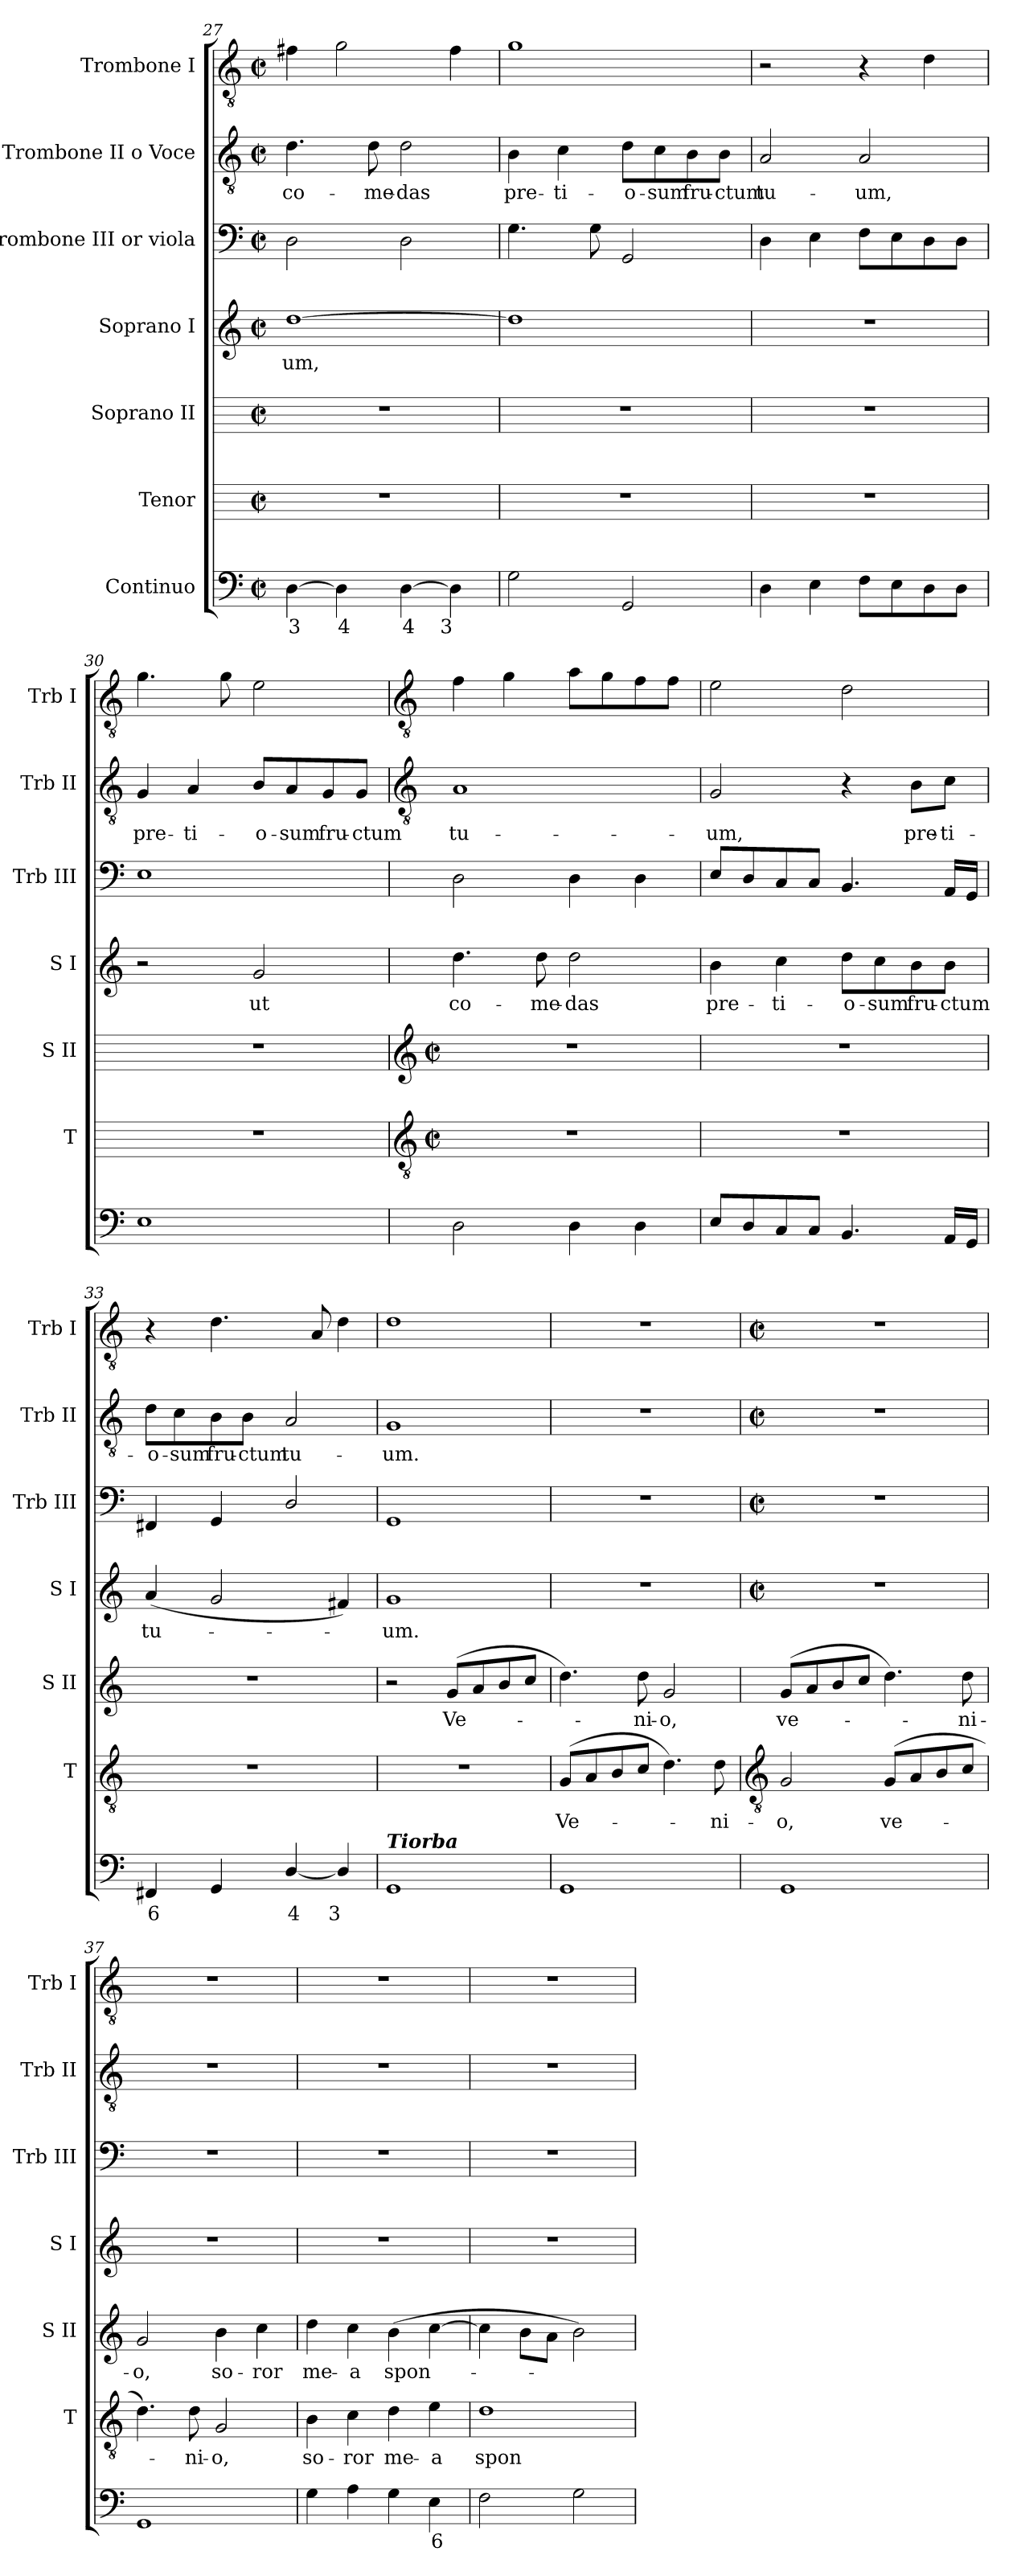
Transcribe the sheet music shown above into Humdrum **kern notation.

**kern	**text	**kern	**text	**kern	**text	**kern	**text	**kern	**kern	**text	**kern
*part7	*part7	*part6	*part6	*part5	*part5	*part4	*part4	*part3	*part2	*part2	*part1
*staff7	*staff7	*staff6	*staff6	*staff5	*staff5	*staff4	*staff4	*staff3	*staff2	*staff2	*staff1
*I"Continuo	*	*I"Tenor	*	*I"Soprano II	*	*I"Soprano I	*	*I"Trombone III or viola	*I"Trombone II o Voce	*	*I"Trombone I
*	*	*I'T	*	*I'S II	*	*I'S I	*	*I'Trb III	*I'Trb II	*	*I'Trb I
*clefF4	*	*	*	*	*	*clefG2	*	*clefF4	*clefGv2	*	*clefGv2
*k[]	*	*	*	*	*	*k[]	*	*k[]	*k[]	*	*k[]
*C:	*	*	*	*	*	*C:	*	*C:	*C:	*	*C:
*M2/2	*	*M2/2	*	*M2/2	*	*M2/2	*	*M2/2	*M2/2	*	*M2/2
*met(c|)	*	*met(c|)	*	*met(c|)	*	*met(c|)	*	*met(c|)	*met(c|)	*	*met(c|)
=27	=27	=27	=27	=27	=27	=27	=27	=27	=27	=27	=27
!	!LO:LY:b	!	!	!	!	!	!LO:LY:b	!	!	!LO:LY:b	!
[4D	3	1r	.	1r	.	[1dd	um,	2D	4.d	co-	4f#X
!	!LO:LY:b	!	!	!	!	!	!	!	!	!	!
4D]	4	.	.	.	.	.	.	.	.	.	2g
!	!	!	!	!	!	!	!	!	!	!LO:LY:b	!
.	.	.	.	.	.	.	.	.	8d	-me-	.
!	!LO:LY:b	!	!	!	!	!	!	!	!	!LO:LY:b	!
[4D	4	.	.	.	.	.	.	2D	2d	-das	.
!	!LO:LY:b	!	!	!	!	!	!	!	!	!	!
4D]	3	.	.	.	.	.	.	.	.	.	4f#
=28	=28	=28	=28	=28	=28	=28	=28	=28	=28	=28	=28
!	!	!	!	!	!	!	!	!	!	!LO:LY:b	!
2G	.	1r	.	1r	.	1dd]	.	4.G	4B	pre-	1g
!	!	!	!	!	!	!	!	!	!	!LO:LY:b	!
.	.	.	.	.	.	.	.	.	4c	-ti-	.
.	.	.	.	.	.	.	.	8G	.	.	.
!	!	!	!	!	!	!	!	!	!	!LO:LY:b	!
2GG	.	.	.	.	.	.	.	2GG	8d\L	-o-	.
!	!	!	!	!	!	!	!	!	!	!LO:LY:b	!
.	.	.	.	.	.	.	.	.	8c\	-sum	.
!	!	!	!	!	!	!	!	!	!	!LO:LY:b	!
.	.	.	.	.	.	.	.	.	8B\	fru-	.
!	!	!	!	!	!	!	!	!	!	!LO:LY:b	!
.	.	.	.	.	.	.	.	.	8B\J	-ctum	.
=29	=29	=29	=29	=29	=29	=29	=29	=29	=29	=29	=29
!	!	!	!	!	!	!	!	!	!	!LO:LY:b	!
4D	.	1r	.	1r	.	1r	.	4D	2A	tu-	2r
4E	.	.	.	.	.	.	.	4E	.	.	.
!	!	!	!	!	!	!	!	!	!	!LO:LY:b	!
8FL	.	.	.	.	.	.	.	8FL	2A	-um,	4r
8E	.	.	.	.	.	.	.	8E	.	.	.
8D	.	.	.	.	.	.	.	8D	.	.	4d
8DJ	.	.	.	.	.	.	.	8DJ	.	.	.
=30	=30	=30	=30	=30	=30	=30	=30	=30	=30	=30	=30
!	!	!	!	!	!	!	!	!	!	!LO:LY:b	!
1E	.	1r	.	1r	.	2r	.	1E	4G	pre-	4.g
!	!	!	!	!	!	!	!	!	!	!LO:LY:b	!
.	.	.	.	.	.	.	.	.	4A	-ti-	.
.	.	.	.	.	.	.	.	.	.	.	8g
!	!	!	!	!	!	!	!LO:LY:b	!	!	!LO:LY:b	!
.	.	.	.	.	.	2g	ut	.	8B/L	-o-	2e
!	!	!	!	!	!	!	!	!	!	!LO:LY:b	!
.	.	.	.	.	.	.	.	.	8A/	-sum	.
!	!	!	!	!	!	!	!	!	!	!LO:LY:b	!
.	.	.	.	.	.	.	.	.	8G/	fru-	.
!	!	!	!	!	!	!	!	!	!	!LO:LY:b	!
.	.	.	.	.	.	.	.	.	8G/J	-ctum	.
!!LO:LB:g=z
=31	=31	=31	=31	=31	=31	=31	=31	=31	=31	=31	=31
*	*	*clefGv2	*	*clefG2	*	*	*	*	*clefGv2	*	*clefGv2
*	*	*k[]	*	*k[]	*	*	*	*	*	*	*
*	*	*C:	*	*C:	*	*	*	*	*	*	*
*	*	*M2/2	*	*M2/2	*	*	*	*	*	*	*
*	*	*met(c|)	*	*met(c|)	*	*	*	*	*	*	*
!	!	!	!	!	!	!	!LO:LY:b	!	!	!LO:LY:b	!
2D	.	1r	.	1r	.	4.dd	co-	2D	1A	tu-	4f
.	.	.	.	.	.	.	.	.	.	.	4g
!	!	!	!	!	!	!	!LO:LY:b	!	!	!	!
.	.	.	.	.	.	8dd	-me-	.	.	.	.
!	!	!	!	!	!	!	!LO:LY:b	!	!	!	!
4D	.	.	.	.	.	2dd	-das	4D	.	.	8aL
.	.	.	.	.	.	.	.	.	.	.	8g
4D	.	.	.	.	.	.	.	4D	.	.	8f
.	.	.	.	.	.	.	.	.	.	.	8fJ
=32	=32	=32	=32	=32	=32	=32	=32	=32	=32	=32	=32
!	!	!	!	!	!	!	!LO:LY:b	!	!	!LO:LY:b	!
8E/L	.	1r	.	1r	.	4b	pre-	8E/L	2G	-um,	2e
8D/	.	.	.	.	.	.	.	8D/	.	.	.
!	!	!	!	!	!	!	!LO:LY:b	!	!	!	!
8C	.	.	.	.	.	4cc	-ti-	8C	.	.	.
8CJ	.	.	.	.	.	.	.	8CJ	.	.	.
!	!	!	!	!	!	!	!LO:LY:b	!	!	!	!
4.BB	.	.	.	.	.	8dd\L	-o-	4.BB	4r	.	2d
!	!	!	!	!	!	!	!LO:LY:b	!	!	!	!
.	.	.	.	.	.	8cc\	-sum	.	.	.	.
!	!	!	!	!	!	!	!LO:LY:b	!	!	!LO:LY:b	!
.	.	.	.	.	.	8b\	fru-	.	8B\L	pre-	.
!	!	!	!	!	!	!	!LO:LY:b	!	!	!LO:LY:b	!
16AALL	.	.	.	.	.	8b\J	-ctum	16AALL	8c\J	-ti-	.
16GGJJ	.	.	.	.	.	.	.	16GGJJ	.	.	.
=33	=33	=33	=33	=33	=33	=33	=33	=33	=33	=33	=33
!	!LO:LY:b	!	!	!	!	!	!LO:LY:b	!	!	!LO:LY:b	!
4FF#X	6	1r	.	1r	.	(<4a	tu-	4FF#X	8d\L	-o-	4r
!	!	!	!	!	!	!	!	!	!	!LO:LY:b	!
.	.	.	.	.	.	.	.	.	8c\	-sum	.
!	!	!	!	!	!	!	!	!	!	!LO:LY:b	!
4GG	.	.	.	.	.	2g	.	4GG	8B\	fru-	4.d
!	!	!	!	!	!	!	!	!	!	!LO:LY:b	!
.	.	.	.	.	.	.	.	.	8B\J	-ctum	.
!	!LO:LY:b	!	!	!	!	!	!	!	!	!LO:LY:b	!
[4D/	4	.	.	.	.	.	.	2D/	2A	tu-	.
.	.	.	.	.	.	.	.	.	.	.	8A
!	!LO:LY:b	!	!	!	!	!	!	!	!	!	!
4D/]	3	.	.	.	.	4f#X)	.	.	.	.	4d
=34	=34	=34	=34	=34	=34	=34	=34	=34	=34	=34	=34
!LO:TX:a:Bi:t=Tiorba	!	!	!	!	!	!	!	!	!	!	!
!	!	!	!	!	!	!	!LO:LY:b	!	!	!LO:LY:b	!
1GG	.	1r	.	2r	.	1g	um.	1GG	1G	-um.	1d
!	!	!	!	!	!LO:LY:b	!	!	!	!	!	!
.	.	.	.	(<8gL	Ve-	.	.	.	.	.	.
.	.	.	.	8a	.	.	.	.	.	.	.
.	.	.	.	8b	.	.	.	.	.	.	.
.	.	.	.	8ccJ	.	.	.	.	.	.	.
=35	=35	=35	=35	=35	=35	=35	=35	=35	=35	=35	=35
!	!	!	!LO:LY:b	!	!	!	!	!	!	!	!
1GG	.	(<8GL	Ve-	4.dd)	.	1r	.	1r	1r	.	1r
.	.	8A	.	.	.	.	.	.	.	.	.
.	.	8B	.	.	.	.	.	.	.	.	.
!	!	!	!	!	!LO:LY:b	!	!	!	!	!	!
.	.	8cJ	.	8dd	ni-	.	.	.	.	.	.
!	!	!	!	!	!LO:LY:b	!	!	!	!	!	!
.	.	4.d)	.	2g	-o,	.	.	.	.	.	.
!	!	!	!LO:LY:b	!	!	!	!	!	!	!	!
.	.	8d	ni-	.	.	.	.	.	.	.	.
!!LO:LB:g=z
=36	=36	=36	=36	=36	=36	=36	=36	=36	=36	=36	=36
*	*	*clefGv2	*	*	*	*	*	*	*	*	*
*	*	*	*	*	*	*M2/2	*	*M2/2	*M2/2	*	*M2/2
*	*	*	*	*	*	*met(c|)	*	*met(c|)	*met(c|)	*	*met(c|)
!	!	!	!LO:LY:b	!	!LO:LY:b	!	!	!	!	!	!
1GG	.	2G	-o,	(<8gL	ve-	1r	.	1r	1r	.	1r
.	.	.	.	8a	.	.	.	.	.	.	.
.	.	.	.	8b	.	.	.	.	.	.	.
.	.	.	.	8ccJ	.	.	.	.	.	.	.
!	!	!	!LO:LY:b	!	!	!	!	!	!	!	!
.	.	(<8GL	ve-	4.dd)	.	.	.	.	.	.	.
.	.	8A	.	.	.	.	.	.	.	.	.
.	.	8B	.	.	.	.	.	.	.	.	.
!	!	!	!	!	!LO:LY:b	!	!	!	!	!	!
.	.	8cJ	.	8dd	ni-	.	.	.	.	.	.
=37	=37	=37	=37	=37	=37	=37	=37	=37	=37	=37	=37
!	!	!	!	!	!LO:LY:b	!	!	!	!	!	!
1GG	.	4.d)	.	2g	-o,	1r	.	1r	1r	.	1r
!	!	!	!LO:LY:b	!	!	!	!	!	!	!	!
.	.	8d	ni-	.	.	.	.	.	.	.	.
!	!	!	!LO:LY:b	!	!LO:LY:b	!	!	!	!	!	!
.	.	2G	-o,	4b	so-	.	.	.	.	.	.
!	!	!	!	!	!LO:LY:b	!	!	!	!	!	!
.	.	.	.	4cc	-ror	.	.	.	.	.	.
=38	=38	=38	=38	=38	=38	=38	=38	=38	=38	=38	=38
!	!	!	!LO:LY:b	!	!LO:LY:b	!	!	!	!	!	!
4G	.	4B	so-	4dd	me-	1r	.	1r	1r	.	1r
!	!	!	!LO:LY:b	!	!LO:LY:b	!	!	!	!	!	!
4A	.	4c	-ror	4cc	-a	.	.	.	.	.	.
!	!	!	!LO:LY:b	!	!LO:LY:b	!	!	!	!	!	!
4G	.	4d	me-	(>4b	spon-	.	.	.	.	.	.
!	!LO:LY:b	!	!LO:LY:b	!	!	!	!	!	!	!	!
4E	6	4e	-a	[4cc	.	.	.	.	.	.	.
=39	=39	=39	=39	=39	=39	=39	=39	=39	=39	=39	=39
!	!	!	!LO:LY:b	!	!	!	!	!	!	!	!
2F	.	1d	spon-	4cc]	.	1r	.	1r	1r	.	1r
.	.	.	.	8b\L	.	.	.	.	.	.	.
.	.	.	.	8a\J	.	.	.	.	.	.	.
2G	.	.	.	2b)	.	.	.	.	.	.	.
=	=	=	=	=	=	=	=	=	=	=	=
*-	*-	*-	*-	*-	*-	*-	*-	*-	*-	*-	*-
